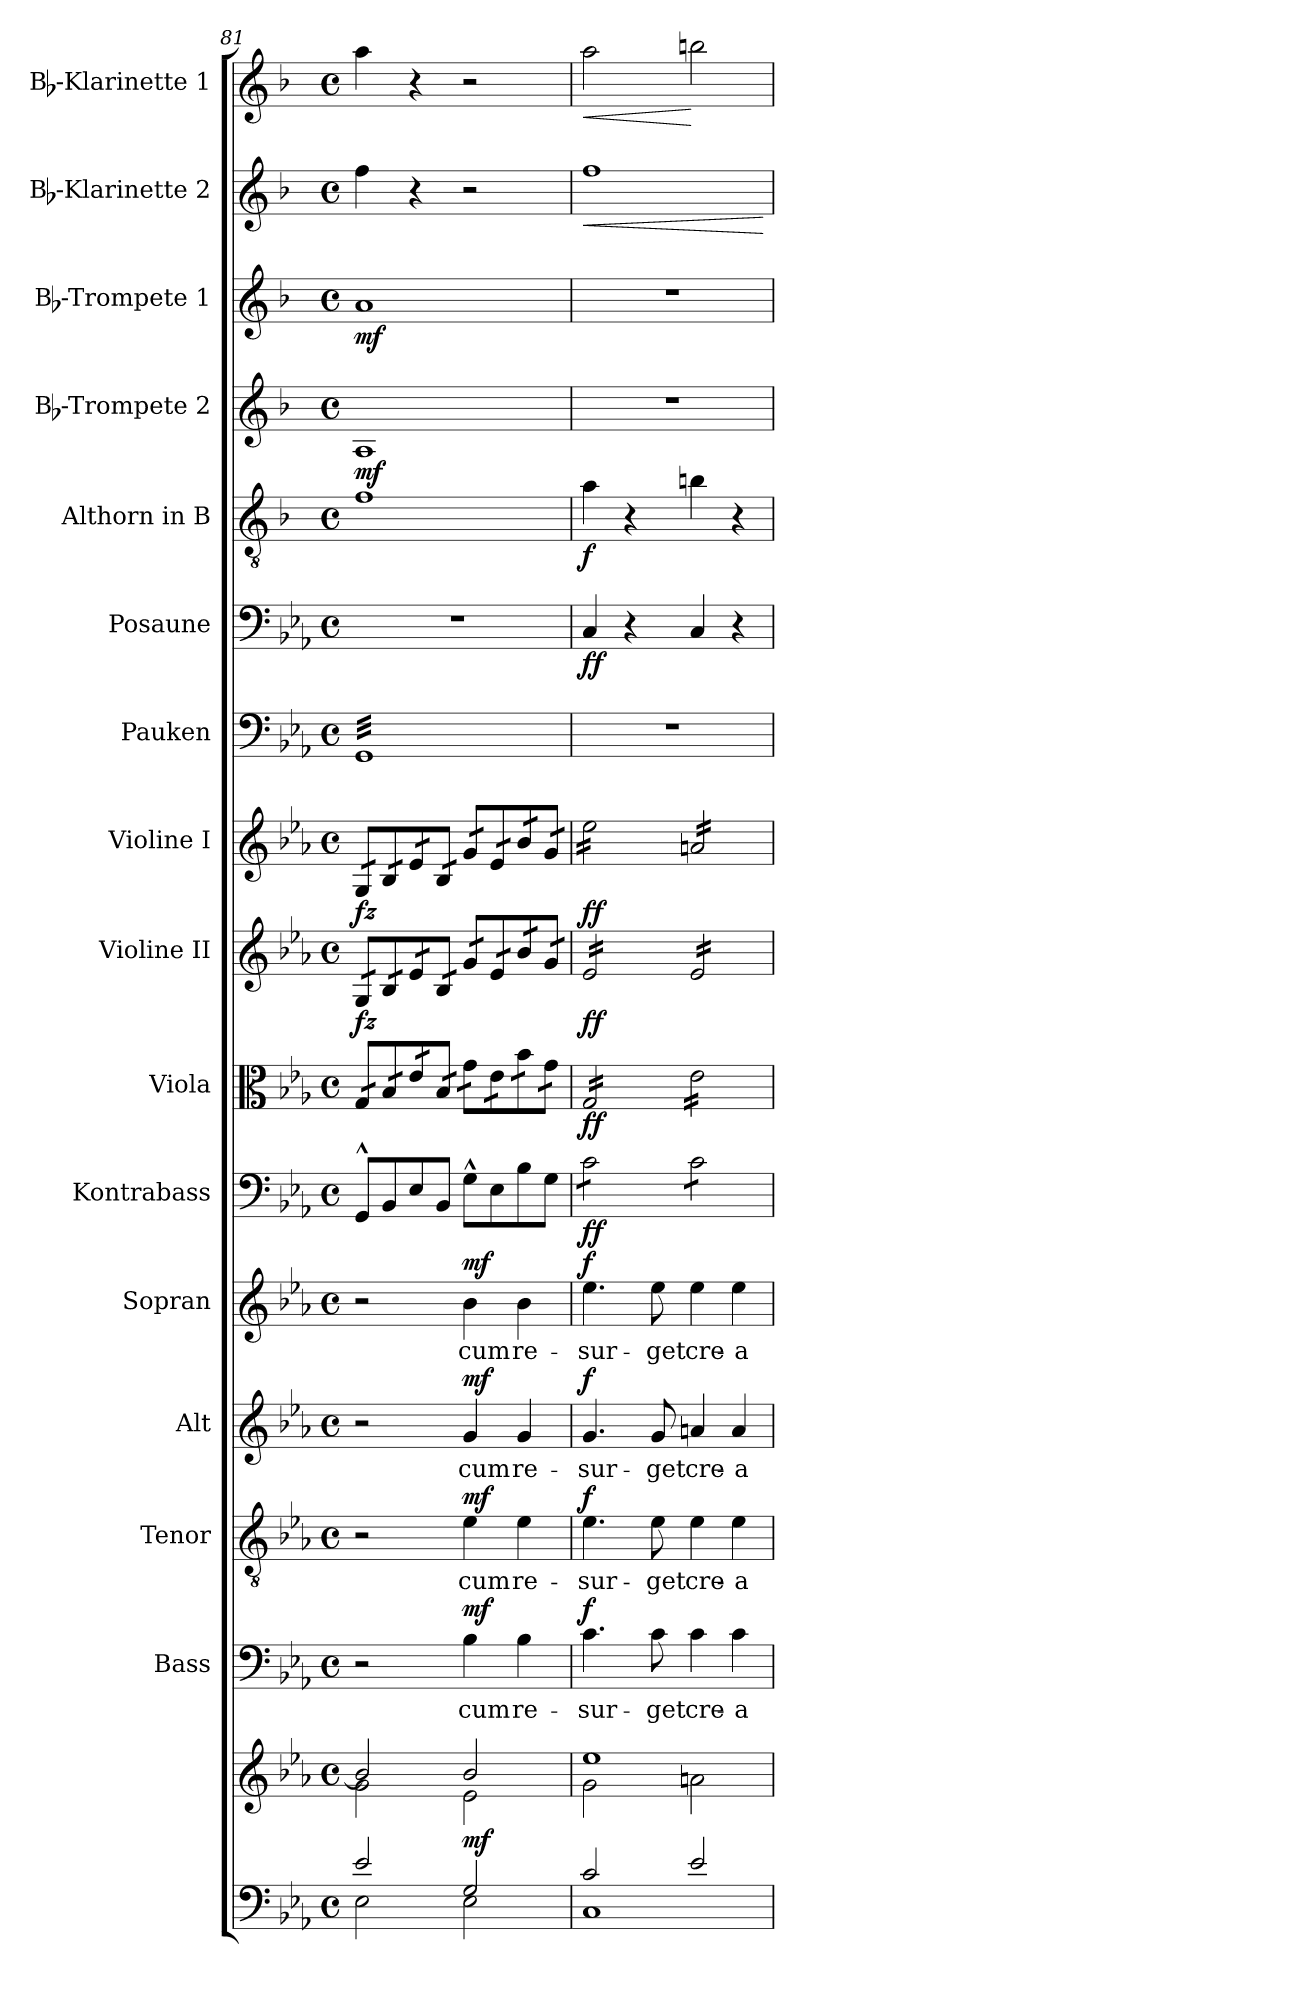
**kern	**kern	**dynam	**kern	**text	**dynam	**kern	**text	**dynam	**kern	**text	**dynam	**kern	**text	**dynam	**kern	**dynam	**kern	**dynam	**kern	**dynam	**kern	**dynam	**kern	**kern	**dynam	**kern	**dynam	**kern	**dynam	**kern	**dynam	**kern	**dynam	**kern	**dynam
*part16	*part16	*part16	*part15	*part15	*part15	*part14	*part14	*part14	*part13	*part13	*part13	*part12	*part12	*part12	*part11	*part11	*part10	*part10	*part9	*part9	*part8	*part8	*part7	*part6	*part6	*part5	*part5	*part4	*part4	*part3	*part3	*part2	*part2	*part1	*part1
*staff17	*staff16	*staff16/17	*staff15	*staff15	*staff15	*staff14	*staff14	*staff14	*staff13	*staff13	*staff13	*staff12	*staff12	*staff12	*staff11	*staff11	*staff10	*staff10	*staff9	*staff9	*staff8	*staff8	*staff7	*staff6	*staff6	*staff5	*staff5	*staff4	*staff4	*staff3	*staff3	*staff2	*staff2	*staff1	*staff1
*	*	*	*I"Bass	*	*	*I"Tenor	*	*	*I"Alt	*	*	*I"Sopran	*	*	*I"Kontrabass	*	*I"Viola	*	*I"Violine II	*	*I"Violine I	*	*I"Pauken	*I"Posaune	*	*I"Althorn in B	*	*I"Bb-Trompete 2	*	*I"Bb-Trompete 1	*	*I"Bb-Klarinette 2	*	*I"Bb-Klarinette 1	*
*	*	*	*I'B.	*	*	*I'T.	*	*	*I'A.	*	*	*I'S.	*	*	*I'Kb.	*	*I'Vla.	*	*I'Vl. II	*	*I'Vl. I	*	*I'Pk.	*I'Pos.	*	*	*	*I'Bb Trp. 2	*	*I'Bb Trp. 1	*	*I'Bb Kl. 2	*	*I'Bb Kl. 1	*
!!LO:PB:g=z
*clefF4	*clefG2	*	*clefF4	*	*	*clefGv2	*	*	*clefG2	*	*	*clefG2	*	*	*clefF4	*	*clefC3	*	*clefG2	*	*clefG2	*	*clefF4	*clefF4	*	*clefGv2	*	*clefG2	*	*clefG2	*	*clefG2	*	*clefG2	*
*	*	*	*	*	*	*	*	*	*	*	*	*	*	*	*ITrd7c12	*	*	*	*	*	*	*	*	*	*	*ITrd1c2	*	*ITrd1c2	*	*ITrd1c2	*	*ITrd1c2	*	*ITrd1c2	*
*k[b-e-a-]	*k[b-e-a-]	*	*k[b-e-a-]	*	*	*k[b-e-a-]	*	*	*k[b-e-a-]	*	*	*k[b-e-a-]	*	*	*k[b-e-a-]	*	*k[b-e-a-]	*	*k[b-e-a-]	*	*k[b-e-a-]	*	*k[b-e-a-]	*k[b-e-a-]	*	*k[b-e-a-]	*	*k[b-e-a-]	*	*k[b-e-a-]	*	*k[b-e-a-]	*	*k[b-e-a-]	*
*E-:	*E-:	*	*E-:	*	*	*E-:	*	*	*E-:	*	*	*E-:	*	*	*E-:	*	*E-:	*	*E-:	*	*E-:	*	*E-:	*E-:	*	*E-:	*	*E-:	*	*E-:	*	*E-:	*	*E-:	*
*M4/4	*M4/4	*	*M4/4	*	*	*M4/4	*	*	*M4/4	*	*	*M4/4	*	*	*M4/4	*	*M4/4	*	*M4/4	*	*M4/4	*	*M4/4	*M4/4	*	*M4/4	*	*M4/4	*	*M4/4	*	*M4/4	*	*M4/4	*
*met(c)	*met(c)	*	*met(c)	*	*	*met(c)	*	*	*met(c)	*	*	*met(c)	*	*	*met(c)	*	*met(c)	*	*met(c)	*	*met(c)	*	*met(c)	*met(c)	*	*met(c)	*	*met(c)	*	*met(c)	*	*met(c)	*	*met(c)	*
=81	=81	=81	=81	=81	=81	=81	=81	=81	=81	=81	=81	=81	=81	=81	=81	=81	=81	=81	=81	=81	=81	=81	=81	=81	=81	=81	=81	=81	=81	=81	=81	=81	=81	=81	=81
*^	*^	*	*	*	*	*	*	*	*	*	*	*	*	*	*	*	*	*	*	*	*	*	*	*	*	*	*	*	*	*	*	*	*	*	*
!	!	!	!	!	!	!	!	!	!	!	!	!	!	!	!	!	!	!	!	!	!	!LO:DY:b	!	!LO:DY:b	!	!	!	!	!	!	!LO:DY:b	!	!LO:DY:b	!	!	!	!
*	*	*	*	*	*	*	*	*	*	*	*	*	*	*	*	*	*	*	*tremolo	*	*	*	*	*	*	*	*	*	*	*	*	*	*	*	*	*	*
*	*	*	*	*	*	*	*	*	*	*	*	*	*	*	*	*	*	*	*	*	*tremolo	*	*	*	*	*	*	*	*	*	*	*	*	*	*	*	*
*	*	*	*	*	*	*	*	*	*	*	*	*	*	*	*	*	*	*	*	*	*	*	*tremolo	*	*	*	*	*	*	*	*	*	*	*	*	*	*
*	*	*	*	*	*	*	*	*	*	*	*	*	*	*	*	*	*	*	*	*	*	*	*	*	*tremolo	*	*	*	*	*	*	*	*	*	*	*	*
2e-/	2E-\	2b-/]	2g\	.	2r	.	.	2r	.	.	2r	.	.	2r	.	.	8GGG^^>/L	.	16G/LL	.	16G/LL	fz	16G/LL	fz	32GGLLL	1r	.	1e-	.	1G	mf	1g	mf	4ee-\	.	4gg\	.
.	.	.	.	.	.	.	.	.	.	.	.	.	.	.	.	.	.	.	.	.	.	.	.	.	32GG	.	.	.	.	.	.	.	.	.	.	.	.
.	.	.	.	.	.	.	.	.	.	.	.	.	.	.	.	.	.	.	16G/	.	16G/	.	16G/	.	32GG	.	.	.	.	.	.	.	.	.	.	.	.
.	.	.	.	.	.	.	.	.	.	.	.	.	.	.	.	.	.	.	.	.	.	.	.	.	32GG	.	.	.	.	.	.	.	.	.	.	.	.
.	.	.	.	.	.	.	.	.	.	.	.	.	.	.	.	.	8BBB-/	.	16B-/	.	16B-/	.	16B-/	.	32GG	.	.	.	.	.	.	.	.	.	.	.	.
.	.	.	.	.	.	.	.	.	.	.	.	.	.	.	.	.	.	.	.	.	.	.	.	.	32GG	.	.	.	.	.	.	.	.	.	.	.	.
.	.	.	.	.	.	.	.	.	.	.	.	.	.	.	.	.	.	.	16B-/	.	16B-/	.	16B-/	.	32GG	.	.	.	.	.	.	.	.	.	.	.	.
.	.	.	.	.	.	.	.	.	.	.	.	.	.	.	.	.	.	.	.	.	.	.	.	.	32GG	.	.	.	.	.	.	.	.	.	.	.	.
.	.	.	.	.	.	.	.	.	.	.	.	.	.	.	.	.	8EE-/	.	16e-/	.	16e-/	.	16e-/	.	32GG	.	.	.	.	.	.	.	.	4r	.	4r	.
.	.	.	.	.	.	.	.	.	.	.	.	.	.	.	.	.	.	.	.	.	.	.	.	.	32GG	.	.	.	.	.	.	.	.	.	.	.	.
.	.	.	.	.	.	.	.	.	.	.	.	.	.	.	.	.	.	.	16e-/	.	16e-/	.	16e-/	.	32GG	.	.	.	.	.	.	.	.	.	.	.	.
.	.	.	.	.	.	.	.	.	.	.	.	.	.	.	.	.	.	.	.	.	.	.	.	.	32GG	.	.	.	.	.	.	.	.	.	.	.	.
.	.	.	.	.	.	.	.	.	.	.	.	.	.	.	.	.	8BBB-/J	.	16B-/	.	16B-/	.	16B-/	.	32GG	.	.	.	.	.	.	.	.	.	.	.	.
.	.	.	.	.	.	.	.	.	.	.	.	.	.	.	.	.	.	.	.	.	.	.	.	.	32GG	.	.	.	.	.	.	.	.	.	.	.	.
.	.	.	.	.	.	.	.	.	.	.	.	.	.	.	.	.	.	.	16B-/JJ	.	16B-/JJ	.	16B-/JJ	.	32GG	.	.	.	.	.	.	.	.	.	.	.	.
.	.	.	.	.	.	.	.	.	.	.	.	.	.	.	.	.	.	.	.	.	.	.	.	.	32GG	.	.	.	.	.	.	.	.	.	.	.	.
!	!	!	!	!LO:DY:b	!	!LO:LY:b	!LO:DY:a	!	!LO:LY:b	!LO:DY:a	!	!LO:LY:b	!LO:DY:a	!	!LO:LY:b	!LO:DY:a	!	!	!	!	!	!	!	!	!	!	!	!	!	!	!	!	!	!	!	!	!
2G/	2E-\	2b-/	2e-\	mf	4B-\	cum	mf	4e-\	cum	mf	4g/	cum	mf	4b-\	cum	mf	8GG^^>\L	.	16g\LL	.	16g/LL	.	16g/LL	.	32GG	.	.	.	.	.	.	.	.	2r	.	2r	.
.	.	.	.	.	.	.	.	.	.	.	.	.	.	.	.	.	.	.	.	.	.	.	.	.	32GG	.	.	.	.	.	.	.	.	.	.	.	.
.	.	.	.	.	.	.	.	.	.	.	.	.	.	.	.	.	.	.	16g\	.	16g/	.	16g/	.	32GG	.	.	.	.	.	.	.	.	.	.	.	.
.	.	.	.	.	.	.	.	.	.	.	.	.	.	.	.	.	.	.	.	.	.	.	.	.	32GG	.	.	.	.	.	.	.	.	.	.	.	.
.	.	.	.	.	.	.	.	.	.	.	.	.	.	.	.	.	8EE-\	.	16e-\	.	16e-/	.	16e-/	.	32GG	.	.	.	.	.	.	.	.	.	.	.	.
.	.	.	.	.	.	.	.	.	.	.	.	.	.	.	.	.	.	.	.	.	.	.	.	.	32GG	.	.	.	.	.	.	.	.	.	.	.	.
.	.	.	.	.	.	.	.	.	.	.	.	.	.	.	.	.	.	.	16e-\	.	16e-/	.	16e-/	.	32GG	.	.	.	.	.	.	.	.	.	.	.	.
.	.	.	.	.	.	.	.	.	.	.	.	.	.	.	.	.	.	.	.	.	.	.	.	.	32GG	.	.	.	.	.	.	.	.	.	.	.	.
!	!	!	!	!	!	!LO:LY:b	!	!	!LO:LY:b	!	!	!LO:LY:b	!	!	!LO:LY:b	!	!	!	!	!	!	!	!	!	!	!	!	!	!	!	!	!	!	!	!	!	!
.	.	.	.	.	4B-\	re-	.	4e-\	re-	.	4g/	re-	.	4b-\	re-	.	8BB-\	.	16b-\	.	16b-/	.	16b-/	.	32GG	.	.	.	.	.	.	.	.	.	.	.	.
.	.	.	.	.	.	.	.	.	.	.	.	.	.	.	.	.	.	.	.	.	.	.	.	.	32GG	.	.	.	.	.	.	.	.	.	.	.	.
.	.	.	.	.	.	.	.	.	.	.	.	.	.	.	.	.	.	.	16b-\	.	16b-/	.	16b-/	.	32GG	.	.	.	.	.	.	.	.	.	.	.	.
.	.	.	.	.	.	.	.	.	.	.	.	.	.	.	.	.	.	.	.	.	.	.	.	.	32GG	.	.	.	.	.	.	.	.	.	.	.	.
.	.	.	.	.	.	.	.	.	.	.	.	.	.	.	.	.	8GG\J	.	16g\	.	16g/	.	16g/	.	32GG	.	.	.	.	.	.	.	.	.	.	.	.
.	.	.	.	.	.	.	.	.	.	.	.	.	.	.	.	.	.	.	.	.	.	.	.	.	32GG	.	.	.	.	.	.	.	.	.	.	.	.
.	.	.	.	.	.	.	.	.	.	.	.	.	.	.	.	.	.	.	16g\JJ	.	16g/JJ	.	16g/JJ	.	32GG	.	.	.	.	.	.	.	.	.	.	.	.
.	.	.	.	.	.	.	.	.	.	.	.	.	.	.	.	.	.	.	.	.	.	.	.	.	32GGJJJ	.	.	.	.	.	.	.	.	.	.	.	.
*	*	*	*	*	*	*	*	*	*	*	*	*	*	*	*	*	*	*	*	*	*	*	*	*	*Xtremolo	*	*	*	*	*	*	*	*	*	*	*	*
=82	=82	=82	=82	=82	=82	=82	=82	=82	=82	=82	=82	=82	=82	=82	=82	=82	=82	=82	=82	=82	=82	=82	=82	=82	=82	=82	=82	=82	=82	=82	=82	=82	=82	=82	=82	=82	=82
!	!	!	!	!	!	!LO:LY:b	!LO:DY:a	!	!LO:LY:b	!LO:DY:a	!	!LO:LY:b	!LO:DY:a	!	!LO:LY:b	!LO:DY:a	!	!LO:DY:b	!	!LO:DY:b	!	!LO:DY:b	!	!LO:DY:b	!	!	!LO:DY:b	!	!LO:DY:b	!	!	!	!	!	!LO:HP:b	!	!LO:HP:b
*	*	*	*	*	*	*	*	*	*	*	*	*	*	*	*	*	*tremolo	*	*	*	*	*	*	*	*	*	*	*	*	*	*	*	*	*	*	*	*
2c/	1C	1ee-	2g\	.	4.c\	-sur-	f	4.e-\	-sur-	f	4.g/	-sur-	f	4.ee-\	-sur-	f	8C\L	ff	16G/LL	ff	16e-/LL	ff	16ee-\LL	ff	1r	4C/	ff	4g\	f	1r	.	1r	.	1ee-	<	2gg\	<
.	.	.	.	.	.	.	.	.	.	.	.	.	.	.	.	.	.	.	16G/	.	16e-/	.	16ee-\	.	.	.	.	.	.	.	.	.	.	.	.	.	.
.	.	.	.	.	.	.	.	.	.	.	.	.	.	.	.	.	8C\	.	16G/	.	16e-/	.	16ee-\	.	.	.	.	.	.	.	.	.	.	.	.	.	.
.	.	.	.	.	.	.	.	.	.	.	.	.	.	.	.	.	.	.	16G/	.	16e-/	.	16ee-\	.	.	.	.	.	.	.	.	.	.	.	.	.	.
.	.	.	.	.	.	.	.	.	.	.	.	.	.	.	.	.	8C\	.	16G/	.	16e-/	.	16ee-\	.	.	4r	.	4r	.	.	.	.	.	.	.	.	.
.	.	.	.	.	.	.	.	.	.	.	.	.	.	.	.	.	.	.	16G/	.	16e-/	.	16ee-\	.	.	.	.	.	.	.	.	.	.	.	.	.	.
!	!	!	!	!	!	!LO:LY:b	!	!	!LO:LY:b	!	!	!LO:LY:b	!	!	!LO:LY:b	!	!	!	!	!	!	!	!	!	!	!	!	!	!	!	!	!	!	!	!	!	!
.	.	.	.	.	8c\	-get	.	8e-\	-get	.	8g/	-get	.	8ee-\	-get	.	8C\J	.	16G/	.	16e-/	.	16ee-\	.	.	.	.	.	.	.	.	.	.	.	.	.	.
.	.	.	.	.	.	.	.	.	.	.	.	.	.	.	.	.	.	.	16G/JJ	.	16e-/JJ	.	16ee-\JJ	.	.	.	.	.	.	.	.	.	.	.	.	.	.
!	!	!	!	!	!	!LO:LY:b	!	!	!LO:LY:b	!	!	!LO:LY:b	!	!	!LO:LY:b	!	!	!	!	!	!	!	!	!	!	!	!	!	!	!	!	!	!	!	!	!	!
2e-/	.	.	2an\	.	4c\	cre-	.	4e-\	cre-	.	4an/	cre-	.	4ee-\	cre-	.	8C\L	.	16e-\LL	.	16e-/LL	.	16an/LL	.	.	4C/	.	4an\	.	.	.	.	.	.	.	2aan\	[
.	.	.	.	.	.	.	.	.	.	.	.	.	.	.	.	.	.	.	16e-\	.	16e-/	.	16an/	.	.	.	.	.	.	.	.	.	.	.	.	.	.
.	.	.	.	.	.	.	.	.	.	.	.	.	.	.	.	.	8C\	.	16e-\	.	16e-/	.	16an/	.	.	.	.	.	.	.	.	.	.	.	.	.	.
.	.	.	.	.	.	.	.	.	.	.	.	.	.	.	.	.	.	.	16e-\	.	16e-/	.	16an/	.	.	.	.	.	.	.	.	.	.	.	.	.	.
!	!	!	!	!	!	!LO:LY:b	!	!	!LO:LY:b	!	!	!LO:LY:b	!	!	!LO:LY:b	!	!	!	!	!	!	!	!	!	!	!	!	!	!	!	!	!	!	!	!	!	!
.	.	.	.	.	4c\	-a-	.	4e-\	-a-	.	4a/	-a-	.	4ee-\	-a-	.	8C\	.	16e-\	.	16e-/	.	16an/	.	.	4r	.	4r	.	.	.	.	.	.	.	.	.
.	.	.	.	.	.	.	.	.	.	.	.	.	.	.	.	.	.	.	16e-\	.	16e-/	.	16an/	.	.	.	.	.	.	.	.	.	.	.	.	.	.
.	.	.	.	.	.	.	.	.	.	.	.	.	.	.	.	.	8C\J	.	16e-\	.	16e-/	.	16an/	.	.	.	.	.	.	.	.	.	.	.	.	.	.
*	*	*	*	*	*	*	*	*	*	*	*	*	*	*	*	*	*Xtremolo	*	*	*	*	*	*	*	*	*	*	*	*	*	*	*	*	*	*	*	*
.	.	.	.	.	.	.	.	.	.	.	.	.	.	.	.	.	.	.	16e-\JJ	.	16e-/JJ	.	16an/JJ	.	.	.	.	.	.	.	.	.	.	.	.	.	.
*	*	*	*	*	*	*	*	*	*	*	*	*	*	*	*	*	*	*	*	*	*	*	*Xtremolo	*	*	*	*	*	*	*	*	*	*	*	*	*	*
*	*	*	*	*	*	*	*	*	*	*	*	*	*	*	*	*	*	*	*	*	*Xtremolo	*	*	*	*	*	*	*	*	*	*	*	*	*	*	*	*
*	*	*	*	*	*	*	*	*	*	*	*	*	*	*	*	*	*	*	*Xtremolo	*	*	*	*	*	*	*	*	*	*	*	*	*	*	*	*	*	*
*v	*v	*	*	*	*	*	*	*	*	*	*	*	*	*	*	*	*	*	*	*	*	*	*	*	*	*	*	*	*	*	*	*	*	*	*	*	*
*	*v	*v	*	*	*	*	*	*	*	*	*	*	*	*	*	*	*	*	*	*	*	*	*	*	*	*	*	*	*	*	*	*	*	*	*	*
.	.	.	.	.	.	.	.	.	.	.	.	.	.	.	.	.	.	.	.	.	.	.	.	.	.	.	.	.	.	.	.	.	[	.	.
=	=	=	=	=	=	=	=	=	=	=	=	=	=	=	=	=	=	=	=	=	=	=	=	=	=	=	=	=	=	=	=	=	=	=	=
*-	*-	*-	*-	*-	*-	*-	*-	*-	*-	*-	*-	*-	*-	*-	*-	*-	*-	*-	*-	*-	*-	*-	*-	*-	*-	*-	*-	*-	*-	*-	*-	*-	*-	*-	*-
